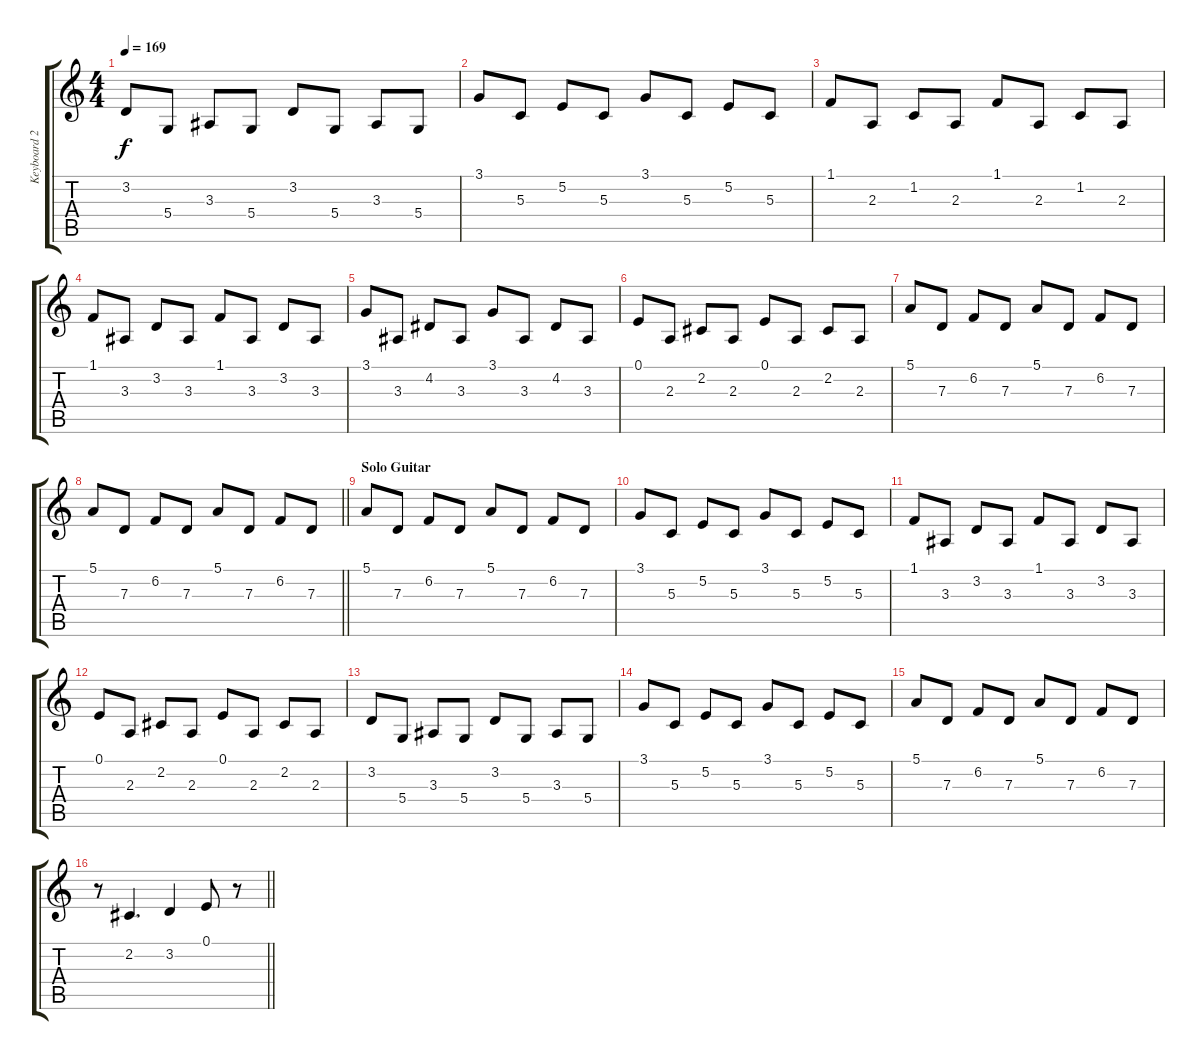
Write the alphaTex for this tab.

\track ("Keyboard 2" "Keyboard 2") {instrument fx4atmosphere}
\staff {score tabs}
\tuning (E4 B3 G3 D3 A2 E2) {hide}
\ts (4 4)
\tempo 169
\clef g2
\ks c
3.2.8{dy f} 5.4.8 3.3.8 5.4.8 3.2.8 5.4.8 3.3.8 5.4.8 |
3.1.8 5.3.8 5.2.8 5.3.8 3.1.8 5.3.8 5.2.8 5.3.8 |
1.1.8 2.3.8 1.2.8 2.3.8 1.1.8 2.3.8 1.2.8 2.3.8 |
1.1.8 3.3.8 3.2.8 3.3.8 1.1.8 3.3.8 3.2.8 3.3.8 |
3.1.8 3.3.8 4.2.8 3.3.8 3.1.8 3.3.8 4.2.8 3.3.8 |
0.1.8 2.3.8 2.2.8 2.3.8 0.1.8 2.3.8 2.2.8 2.3.8 |
5.1.8 7.3.8 6.2.8 7.3.8 5.1.8 7.3.8 6.2.8 7.3.8 |
\barLineRight lightlight
5.1.8 7.3.8 6.2.8 7.3.8 5.1.8 7.3.8 6.2.8 7.3.8 |
\section ("" "Solo Guitar")
5.1.8 7.3.8 6.2.8 7.3.8 5.1.8 7.3.8 6.2.8 7.3.8 |
3.1.8 5.3.8 5.2.8 5.3.8 3.1.8 5.3.8 5.2.8 5.3.8 |
1.1.8 3.3.8 3.2.8 3.3.8 1.1.8 3.3.8 3.2.8 3.3.8 |
0.1.8 2.3.8 2.2.8 2.3.8 0.1.8 2.3.8 2.2.8 2.3.8 |
3.2.8 5.4.8 3.3.8 5.4.8 3.2.8 5.4.8 3.3.8 5.4.8 |
3.1.8 5.3.8 5.2.8 5.3.8 3.1.8 5.3.8 5.2.8 5.3.8 |
5.1.8 7.3.8 6.2.8 7.3.8 5.1.8 7.3.8 6.2.8 7.3.8 |
\barLineRight lightlight
r.8 2.2.4{d} 3.2.4 0.1.8 r.8
